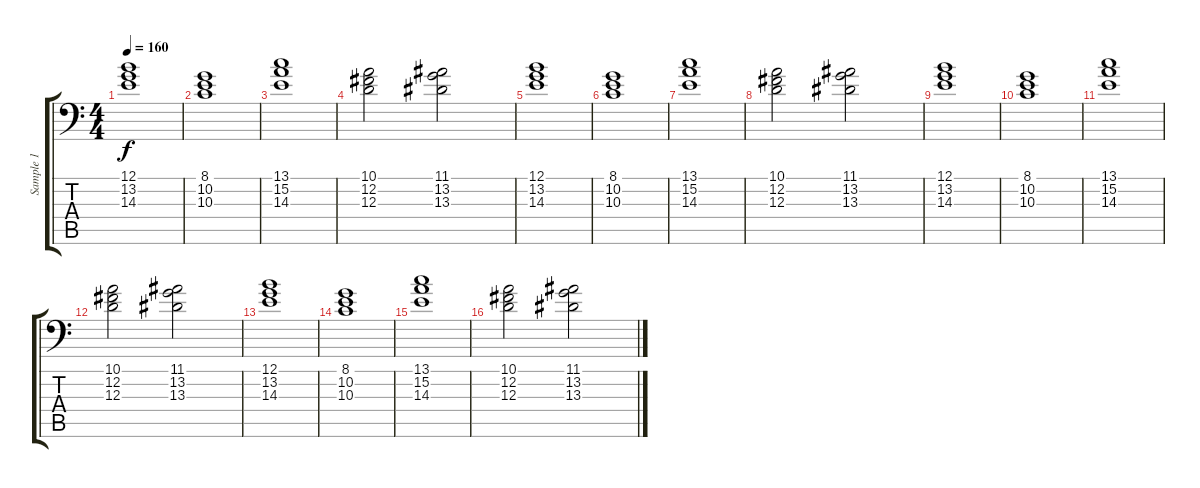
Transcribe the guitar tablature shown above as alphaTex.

\track ("Sample 1" "Sample 1") {instrument choiraahs}
\staff {score tabs}
\tuning (B3 Gb3 D3 A2 E2 A1) {hide}
\ts (4 4)
\tempo 160
\clef f4
\ks c
(12.1 13.2 14.3).1{dy f} |
(8.1 10.2 10.3).1 |
(13.1 15.2 14.3).1 |
(10.1 12.2 12.3).2 (11.1 13.2 13.3).2 |
(12.1 13.2 14.3).1 |
(8.1 10.2 10.3).1 |
(13.1 15.2 14.3).1 |
(10.1 12.2 12.3).2 (11.1 13.2 13.3).2 |
(12.1 13.2 14.3).1 |
(8.1 10.2 10.3).1 |
(13.1 15.2 14.3).1 |
(10.1 12.2 12.3).2 (11.1 13.2 13.3).2 |
(12.1 13.2 14.3).1 |
(8.1 10.2 10.3).1 |
(13.1 15.2 14.3).1 |
(10.1 12.2 12.3).2 (11.1 13.2 13.3).2
